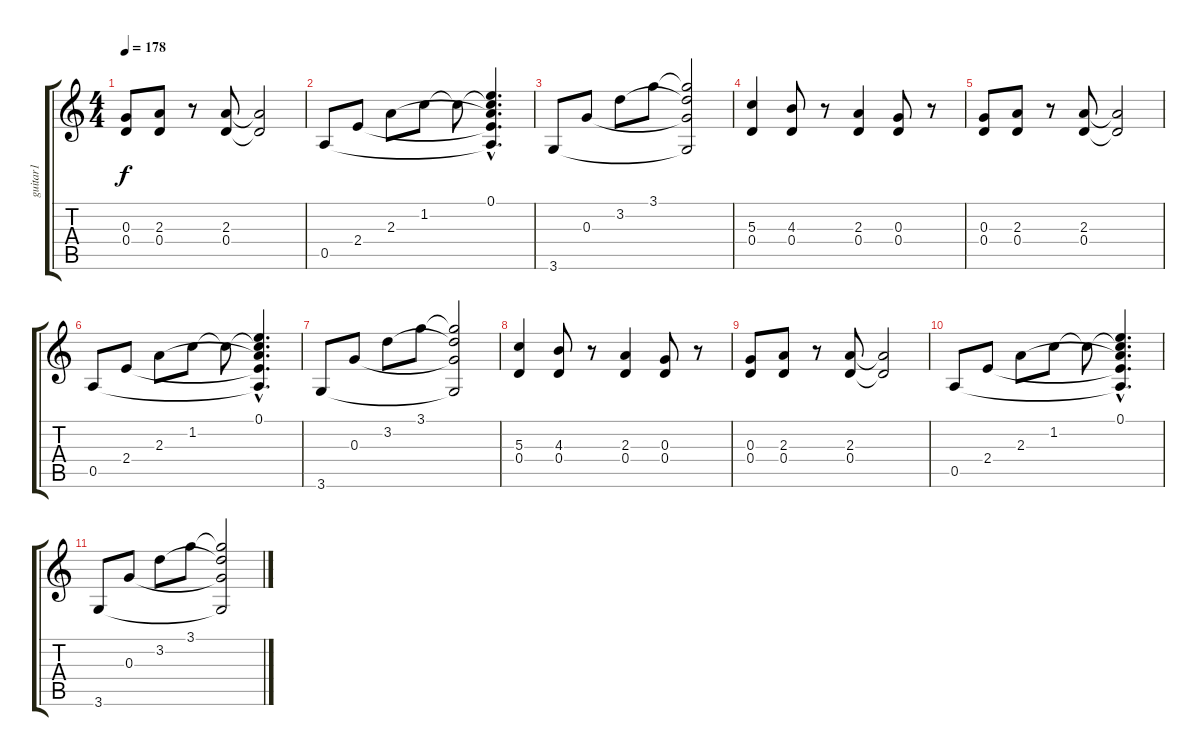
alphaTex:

\track ("guitar1" "guitar1") {instrument distortionguitar}
\staff {score tabs}
\tuning (E4 B3 G3 D3 A2 E2) {hide}
\ts (4 4)
\tempo 178
\clef g2
\ks c
(0.3 0.4).8{dy f volume 7} (2.3 0.4).8 r.8 (2.3 0.4).8 (2.3{t} 0.4{t}).2 |
0.5.8 2.4.8 2.3.8 1.2.8 1.2{t}.8 (0.1{hac} 1.2{hac t} 2.3{hac t} 2.4{hac t} 0.5{hac t}).4{d} |
3.6.8{volume 6} 0.3.8 3.2.8 3.1.8 (3.1{t} 3.2{t} 0.3{t} 3.6{t}).2 |
(5.3 0.4).4{volume 5} (4.3 0.4).8 r.8 (2.3 0.4).4 (0.3 0.4).8 r.8 |
(0.3 0.4).8{volume 4} (2.3 0.4).8 r.8 (2.3 0.4).8 (2.3{t} 0.4{t}).2 |
0.5.8{volume 3} 2.4.8 2.3.8 1.2.8 1.2{t}.8 (0.1{hac} 1.2{hac t} 2.3{hac t} 2.4{hac t} 0.5{hac t}).4{d} |
3.6.8{volume 2} 0.3.8 3.2.8 3.1.8 (3.1{t} 3.2{t} 0.3{t} 3.6{t}).2 |
(5.3 0.4).4 (4.3 0.4).8 r.8 (2.3 0.4).4 (0.3 0.4).8 r.8 |
(0.3 0.4).8 (2.3 0.4).8 r.8 (2.3 0.4).8 (2.3{t} 0.4{t}).2 |
0.5.8 2.4.8 2.3.8 1.2.8 1.2{t}.8 (0.1{hac} 1.2{hac t} 2.3{hac t} 2.4{hac t} 0.5{hac t}).4{d} |
3.6.8{volume 2} 0.3.8 3.2.8 3.1.8 (3.1{t} 3.2{t} 0.3{t} 3.6{t}).2
